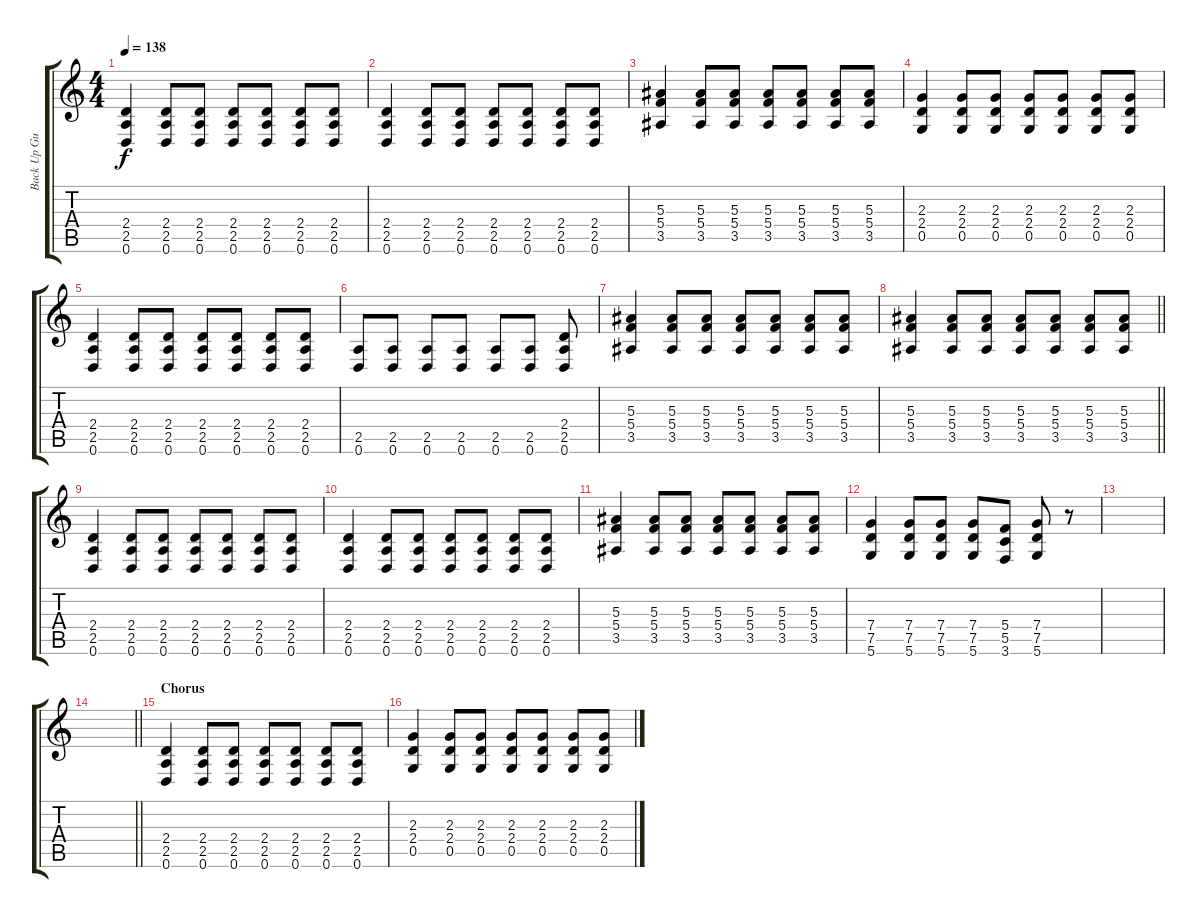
\track ("Back Up Guitar" "Back Up Gu") {instrument distortionguitar}
\staff {score tabs}
\tuning (D4 A3 F3 C3 G2 D2) {hide}
\ts (4 4)
\tempo 138
\clef g2
\ks c
(2.4 2.5 0.6).4{dy f} (2.4 2.5 0.6).8 (2.4 2.5 0.6).8 (2.4 2.5 0.6).8 (2.4 2.5 0.6).8 (2.4 2.5 0.6).8 (2.4 2.5 0.6).8 |
(2.4 2.5 0.6).4 (2.4 2.5 0.6).8 (2.4 2.5 0.6).8 (2.4 2.5 0.6).8 (2.4 2.5 0.6).8 (2.4 2.5 0.6).8 (2.4 2.5 0.6).8 |
(5.3 5.4 3.5).4 (5.3 5.4 3.5).8 (5.3 5.4 3.5).8 (5.3 5.4 3.5).8 (5.3 5.4 3.5).8 (5.3 5.4 3.5).8 (5.3 5.4 3.5).8 |
(2.3 2.4 0.5).4 (2.3 2.4 0.5).8 (2.3 2.4 0.5).8 (2.3 2.4 0.5).8 (2.3 2.4 0.5).8 (2.3 2.4 0.5).8 (2.3 2.4 0.5).8 |
(2.4 2.5 0.6).4 (2.4 2.5 0.6).8 (2.4 2.5 0.6).8 (2.4 2.5 0.6).8 (2.4 2.5 0.6).8 (2.4 2.5 0.6).8 (2.4 2.5 0.6).8 |
(2.5 0.6).8 (2.5 0.6).8 (2.5 0.6).8 (2.5 0.6).8 (2.5 0.6).8 (2.5 0.6).8 (2.4 2.5 0.6).8 |
(5.3 5.4 3.5).4 (5.3 5.4 3.5).8 (5.3 5.4 3.5).8 (5.3 5.4 3.5).8 (5.3 5.4 3.5).8 (5.3 5.4 3.5).8 (5.3 5.4 3.5).8 |
\barLineRight lightlight
(5.3 5.4 3.5).4 (5.3 5.4 3.5).8 (5.3 5.4 3.5).8 (5.3 5.4 3.5).8 (5.3 5.4 3.5).8 (5.3 5.4 3.5).8 (5.3 5.4 3.5).8 |
(2.4 2.5 0.6).4 (2.4 2.5 0.6).8 (2.4 2.5 0.6).8 (2.4 2.5 0.6).8 (2.4 2.5 0.6).8 (2.4 2.5 0.6).8 (2.4 2.5 0.6).8 |
(2.4 2.5 0.6).4 (2.4 2.5 0.6).8 (2.4 2.5 0.6).8 (2.4 2.5 0.6).8 (2.4 2.5 0.6).8 (2.4 2.5 0.6).8 (2.4 2.5 0.6).8 |
(5.3 5.4 3.5).4 (5.3 5.4 3.5).8 (5.3 5.4 3.5).8 (5.3 5.4 3.5).8 (5.3 5.4 3.5).8 (5.3 5.4 3.5).8 (5.3 5.4 3.5).8 |
(7.4 7.5 5.6).4 (7.4 7.5 5.6).8 (7.4 7.5 5.6).8 (7.4 7.5 5.6).8 (5.4 5.5 3.6).8 (7.4 7.5 5.6).8 r.8 |
|
\barLineRight lightlight
|
\section ("" "Chorus")
(2.4 2.5 0.6).4{volume 12 instrument distortionguitar} (2.4 2.5 0.6).8 (2.4 2.5 0.6).8 (2.4 2.5 0.6).8 (2.4 2.5 0.6).8 (2.4 2.5 0.6).8 (2.4 2.5 0.6).8 |
(2.3 2.4 0.5).4 (2.3 2.4 0.5).8 (2.3 2.4 0.5).8 (2.3 2.4 0.5).8 (2.3 2.4 0.5).8 (2.3 2.4 0.5).8 (2.3 2.4 0.5).8
